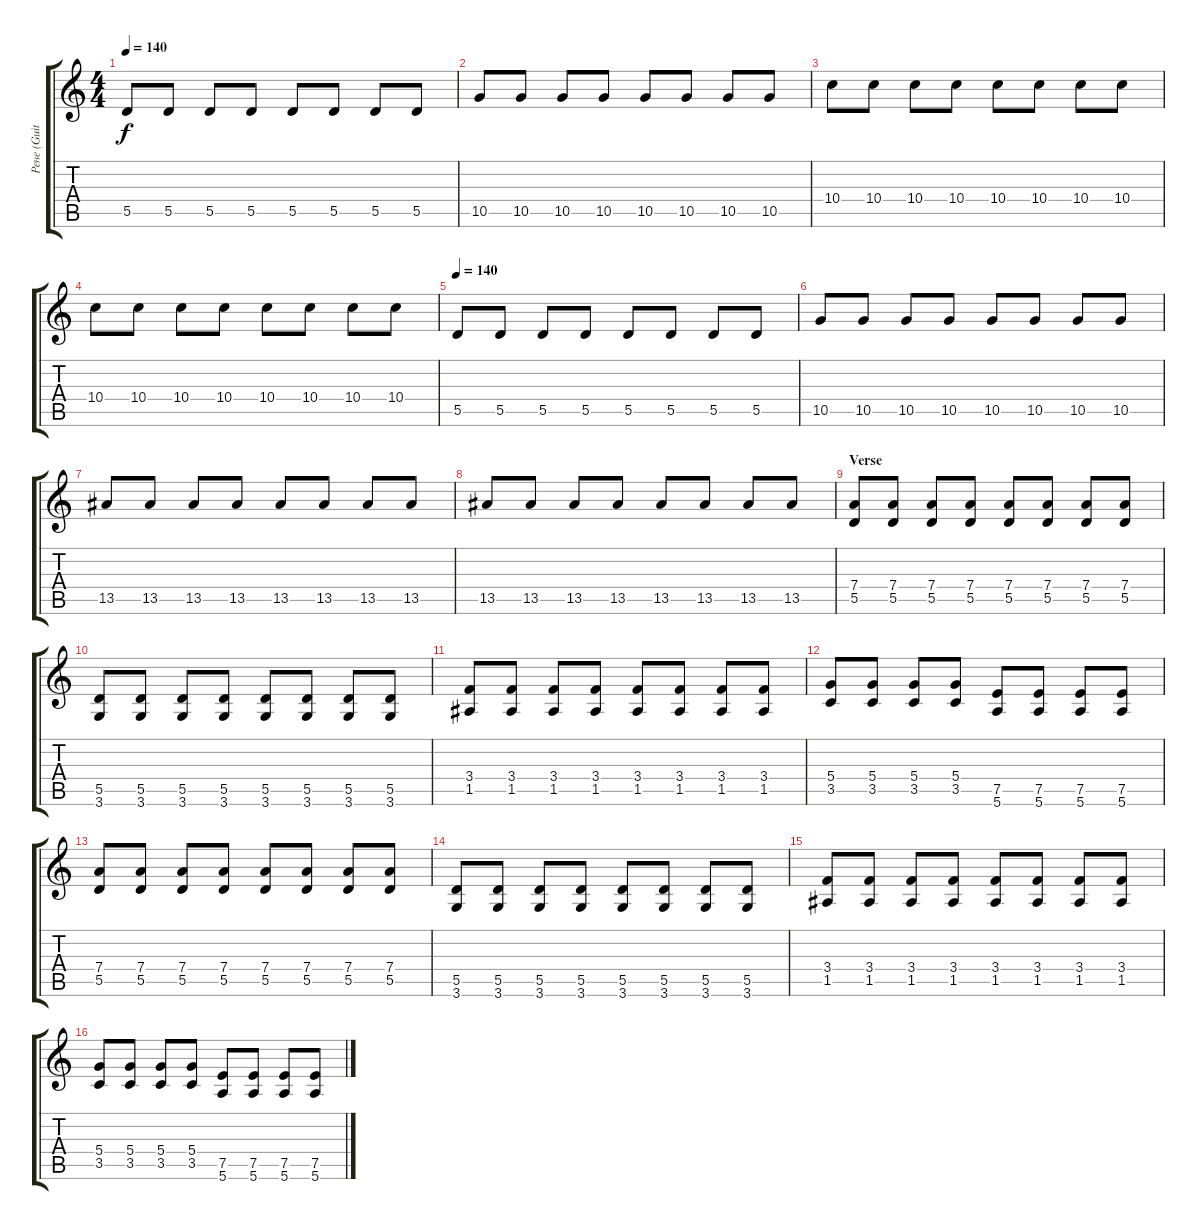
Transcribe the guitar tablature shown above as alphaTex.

\track ("Рене (Guitar 2)" "Рене (Guit") {instrument acousticguitarsteel}
\staff {score tabs}
\tuning (E4 B3 G3 D3 A2 E2) {hide}
\ts (4 4)
\tempo 140
\clef g2
\ks c
5.5.8{dy f volume 8 instrument overdrivenguitar} 5.5.8 5.5.8 5.5.8 5.5.8 5.5.8 5.5.8 5.5.8 |
10.5.8 10.5.8 10.5.8 10.5.8 10.5.8 10.5.8 10.5.8 10.5.8 |
10.4.8 10.4.8 10.4.8 10.4.8 10.4.8 10.4.8 10.4.8 10.4.8 |
10.4.8 10.4.8 10.4.8 10.4.8 10.4.8 10.4.8 10.4.8 10.4.8 |
\tempo 140
5.5.8{volume 8 instrument overdrivenguitar} 5.5.8 5.5.8 5.5.8 5.5.8 5.5.8 5.5.8 5.5.8 |
10.5.8 10.5.8 10.5.8 10.5.8 10.5.8 10.5.8 10.5.8 10.5.8 |
13.5.8 13.5.8 13.5.8 13.5.8 13.5.8 13.5.8 13.5.8 13.5.8 |
13.5.8 13.5.8 13.5.8 13.5.8 13.5.8 13.5.8 13.5.8 13.5.8 |
\section ("" "Verse")
(7.4 5.5).8{instrument distortionguitar} (7.4 5.5).8 (7.4 5.5).8 (7.4 5.5).8 (7.4 5.5).8 (7.4 5.5).8 (7.4 5.5).8 (7.4 5.5).8 |
(5.5 3.6).8 (5.5 3.6).8 (5.5 3.6).8 (5.5 3.6).8 (5.5 3.6).8 (5.5 3.6).8 (5.5 3.6).8 (5.5 3.6).8 |
(3.4 1.5).8 (3.4 1.5).8 (3.4 1.5).8 (3.4 1.5).8 (3.4 1.5).8 (3.4 1.5).8 (3.4 1.5).8 (3.4 1.5).8 |
(5.4 3.5).8 (5.4 3.5).8 (5.4 3.5).8 (5.4 3.5).8 (7.5 5.6).8 (7.5 5.6).8 (7.5 5.6).8 (7.5 5.6).8 |
(7.4 5.5).8{instrument distortionguitar} (7.4 5.5).8 (7.4 5.5).8 (7.4 5.5).8 (7.4 5.5).8 (7.4 5.5).8 (7.4 5.5).8 (7.4 5.5).8 |
(5.5 3.6).8 (5.5 3.6).8 (5.5 3.6).8 (5.5 3.6).8 (5.5 3.6).8 (5.5 3.6).8 (5.5 3.6).8 (5.5 3.6).8 |
(3.4 1.5).8 (3.4 1.5).8 (3.4 1.5).8 (3.4 1.5).8 (3.4 1.5).8 (3.4 1.5).8 (3.4 1.5).8 (3.4 1.5).8 |
(5.4 3.5).8 (5.4 3.5).8 (5.4 3.5).8 (5.4 3.5).8 (7.5 5.6).8 (7.5 5.6).8 (7.5 5.6).8 (7.5 5.6).8
